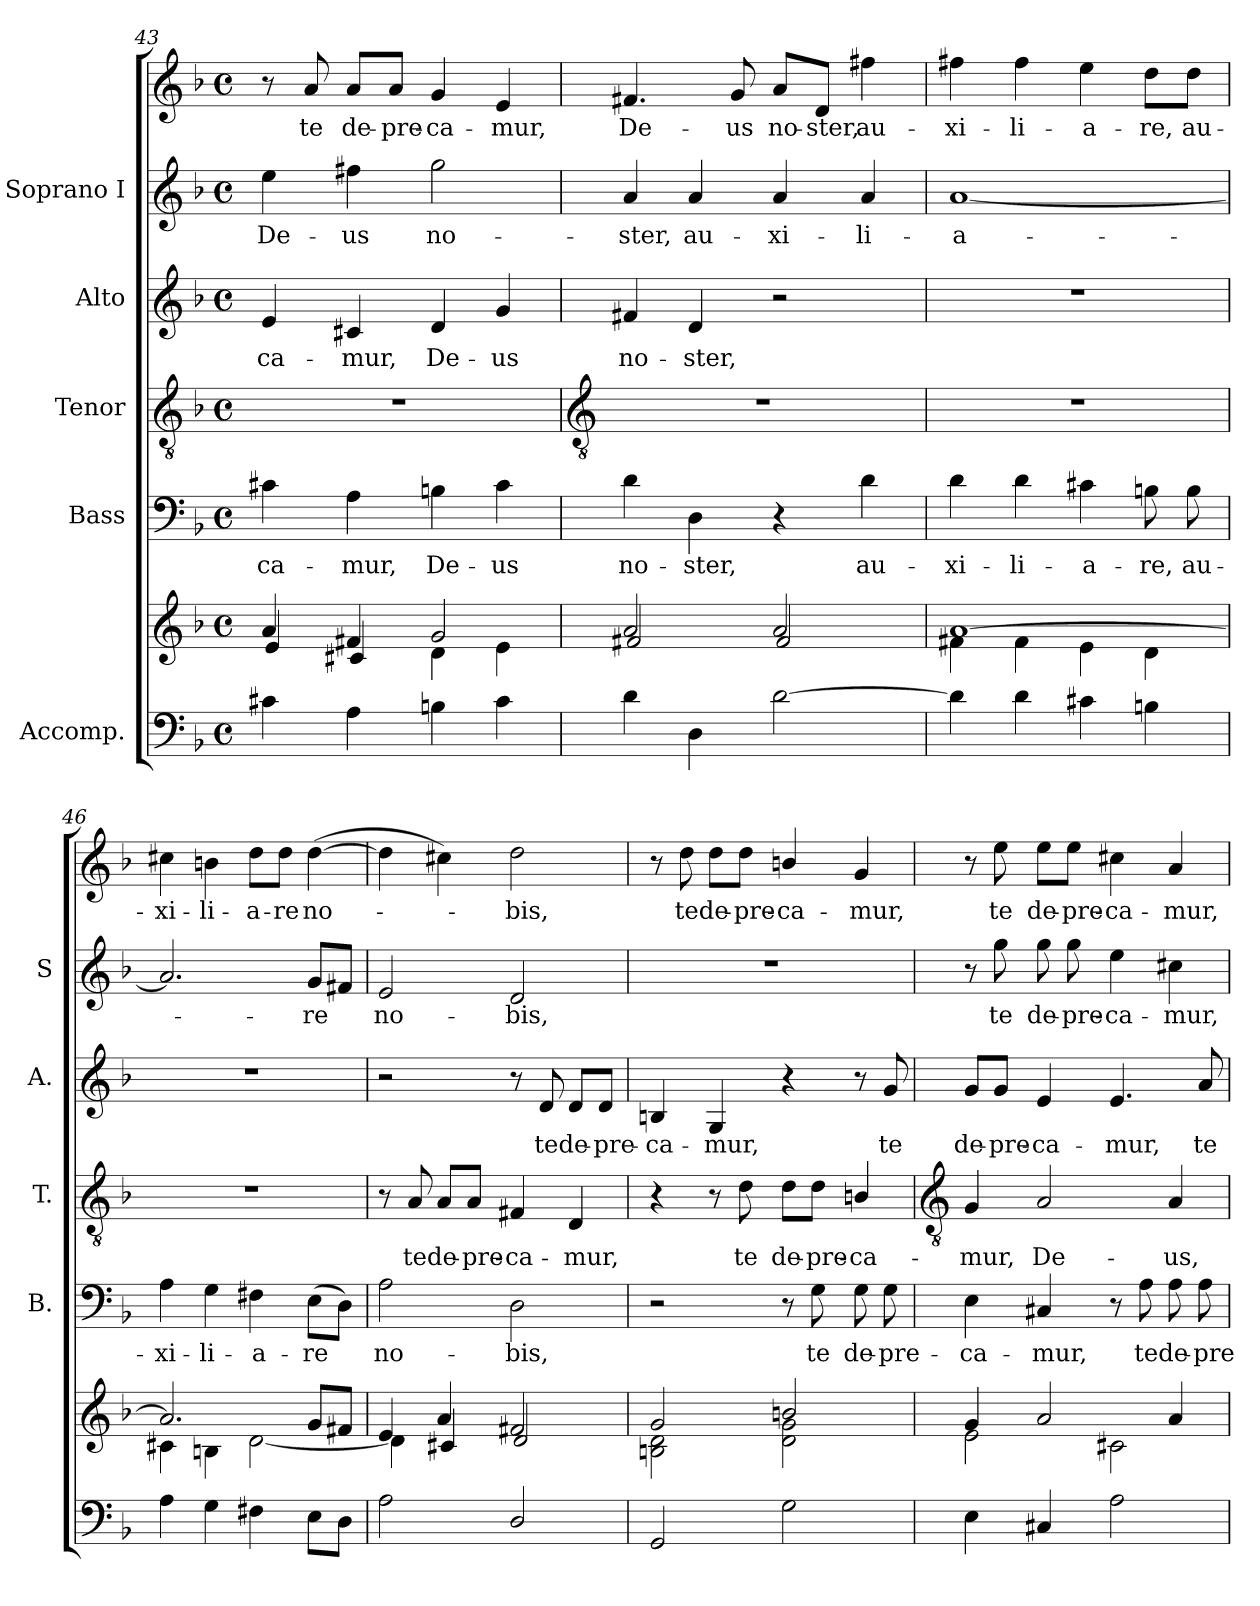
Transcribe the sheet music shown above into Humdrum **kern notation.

**kern	**kern	**kern	**text	**kern	**text	**kern	**text	**kern	**text	**kern	**text
*part5	*part5	*part4	*part4	*part3	*part3	*part2	*part2	*part1	*part1	*part1	*part1
*staff7	*staff6	*staff5	*staff5	*staff4	*staff4	*staff3	*staff3	*staff2	*staff2	*staff1	*staff1
*I"Accomp.	*	*I"Bass	*	*I"Tenor	*	*I"Alto	*	*I"Soprano I	*	*	*
*	*	*I'B.	*	*I'T.	*	*I'A.	*	*I'S	*	*	*
*clefF4	*clefG2	*clefF4	*	*clefGv2	*	*clefG2	*	*clefG2	*	*clefG2	*
*k[b-]	*k[b-]	*k[b-]	*	*k[b-]	*	*k[b-]	*	*k[b-]	*	*k[b-]	*
*F:	*F:	*F:	*	*F:	*	*F:	*	*F:	*	*F:	*
*M4/4	*M4/4	*M4/4	*	*M4/4	*	*M4/4	*	*M4/4	*	*M4/4	*
*met(c)	*met(c)	*met(c)	*	*met(c)	*	*met(c)	*	*met(c)	*	*met(c)	*
=43	=43	=43	=43	=43	=43	=43	=43	=43	=43	=43	=43
*	*^	*	*	*	*	*	*	*	*	*	*
!	!	!	!	!LO:LY:b	!	!	!	!LO:LY:b	!	!LO:LY:b	!	!
4c#X	4a/	4e/	4c#X	-ca-	1r	.	4e	-ca-	4ee	De-	8r	.
!	!	!	!	!	!	!	!	!	!	!	!	!LO:LY:b
.	.	.	.	.	.	.	.	.	.	.	8a	te
!	!	!	!	!LO:LY:b	!	!	!	!LO:LY:b	!	!LO:LY:b	!	!LO:LY:b
4A	4f#X/	4c#X/	4A	-mur,	.	.	4c#X	-mur,	4ff#X	-us	8a/L	de-
!	!	!	!	!	!	!	!	!	!	!	!	!LO:LY:b
.	.	.	.	.	.	.	.	.	.	.	8a/J	-pre-
!	!	!	!	!LO:LY:b	!	!	!	!LO:LY:b	!	!LO:LY:b	!	!LO:LY:b
4Bn	2g/	4d\	4Bn	De-	.	.	4d	De-	2gg	no-	4g	-ca-
!	!	!	!	!LO:LY:b	!	!	!	!LO:LY:b	!	!	!	!LO:LY:b
4c#	.	4e\	4c#	-us	.	.	4g	-us	.	.	4e	-mur,
*	*v	*v	*	*	*	*	*	*	*	*	*	*
!!LO:LB:g=z
=44	=44	=44	=44	=44	=44	=44	=44	=44	=44	=44	=44
*	*	*	*	*clefGv2	*	*	*	*	*	*	*
*	*^	*	*	*	*	*	*	*	*	*	*
*	*	*^	*	*	*	*	*	*	*	*	*	*
!	!	!	!	!	!LO:LY:b	!	!	!	!LO:LY:b	!	!LO:LY:b	!	!LO:LY:b
4d	2a/	2f#X/	1ryy	4d	no-	1r	.	4f#X	no-	4a	-ster,	4.f#X	-De-
!	!	!	!	!	!LO:LY:b	!	!	!	!LO:LY:b	!	!LO:LY:b	!	!
4D	.	.	.	4D	-ster,	.	.	4d	-ster,	4a	au-	.	.
!	!	!	!	!	!	!	!	!	!	!	!	!	!LO:LY:b
.	.	.	.	.	.	.	.	.	.	.	.	8g	-us
!	!	!	!	!	!	!	!	!	!	!	!LO:LY:b	!	!LO:LY:b
[2d	2a/	2f#/	.	4r	.	.	.	2r	.	4a	-xi-	8a/L	no-
!	!	!	!	!	!	!	!	!	!	!	!	!	!LO:LY:b
.	.	.	.	.	.	.	.	.	.	.	.	8d/J	-ster,
!	!	!	!	!	!LO:LY:b	!	!	!	!	!	!LO:LY:b	!	!LO:LY:b
.	.	.	.	4d	au-	.	.	.	.	4a	-li-	4ff#X	au-
=45	=45	=45	=45	=45	=45	=45	=45	=45	=45	=45	=45	=45	=45
!	!	!	!	!	!LO:LY:b	!	!	!	!	!	!LO:LY:b	!	!LO:LY:b
4d]	[1a/	4f#X\	1ryy	4d	-xi-	1r	.	1r	.	[1a	-a-	4ff#X	-xi-
!	!	!	!	!	!LO:LY:b	!	!	!	!	!	!	!	!LO:LY:b
4d	.	4f#\	.	4d	-li-	.	.	.	.	.	.	4ff#	-li-
!	!	!	!	!	!LO:LY:b	!	!	!	!	!	!	!	!LO:LY:b
4c#X	.	4e\	.	4c#X	-a-	.	.	.	.	.	.	4ee	-a-
!	!	!	!	!	!LO:LY:b	!	!	!	!	!	!	!	!LO:LY:b
4Bn	.	4d\	.	8Bn	-re,	.	.	.	.	.	.	8dd\L	-re,
!	!	!	!	!	!LO:LY:b	!	!	!	!	!	!	!	!LO:LY:b
.	.	.	.	8B	au-	.	.	.	.	.	.	8dd\J	au-
=46	=46	=46	=46	=46	=46	=46	=46	=46	=46	=46	=46	=46	=46
!	!	!	!	!	!LO:LY:b	!	!	!	!	!	!	!	!LO:LY:b
4A	2.a/]	4c#X\	1ryy	4A	-xi-	1r	.	1r	.	2.a]	.	4cc#X	xi-
!	!	!	!	!	!LO:LY:b	!	!	!	!	!	!	!	!LO:LY:b
4G	.	4Bn\	.	4G	-li-	.	.	.	.	.	.	4bn	-li-
!	!	!	!	!	!LO:LY:b	!	!	!	!	!	!	!	!LO:LY:b
4F#X	.	[2d\	.	4F#X	-a-	.	.	.	.	.	.	8dd\L	-a-
!	!	!	!	!	!	!	!	!	!	!	!	!	!LO:LY:b
.	.	.	.	.	.	.	.	.	.	.	.	8dd\J	-re
!	!	!	!	!	!LO:LY:b	!	!	!	!	!	!LO:LY:b	!	!LO:LY:b
8EL	8g/L	.	.	(>8EL	-re	.	.	.	.	8gL	re	(>[4dd	no-
8DJ	8f#X/J	.	.	8DJ)	.	.	.	.	.	8f#XJ	.	.	.
=47	=47	=47	=47	=47	=47	=47	=47	=47	=47	=47	=47	=47	=47
!	!	!	!	!	!LO:LY:b	!	!	!	!	!	!LO:LY:b	!	!
2A	4e/	4d\]	1ryy	2A	no-	8r	.	2r	.	2e	no-	4dd]	.
!	!	!	!	!	!	!	!LO:LY:b	!	!	!	!	!	!
.	.	.	.	.	.	8A	te	.	.	.	.	.	.
!	!	!	!	!	!	!	!LO:LY:b	!	!	!	!	!	!
.	4a/	4c#X/	.	.	.	8A/L	de-	.	.	.	.	4cc#X)	.
!	!	!	!	!	!	!	!LO:LY:b	!	!	!	!	!	!
.	.	.	.	.	.	8A/J	-pre-	.	.	.	.	.	.
!	!	!	!	!	!LO:LY:b	!	!LO:LY:b	!	!	!	!LO:LY:b	!	!LO:LY:b
2D/	2f#X/	2d/	.	2D	-bis,	4F#X	-ca-	8r	.	2d	-bis,	2dd	bis,
!	!	!	!	!	!	!	!	!	!LO:LY:b	!	!	!	!
.	.	.	.	.	.	.	.	8d	te	.	.	.	.
!	!	!	!	!	!	!	!LO:LY:b	!	!LO:LY:b	!	!	!	!
.	.	.	.	.	.	4D	-mur,	8d/L	de-	.	.	.	.
!	!	!	!	!	!	!	!	!	!LO:LY:b	!	!	!	!
.	.	.	.	.	.	.	.	8d/J	-pre-	.	.	.	.
=48	=48	=48	=48	=48	=48	=48	=48	=48	=48	=48	=48	=48	=48
!	!	!	!	!	!	!	!	!	!LO:LY:b	!	!	!	!
2GG	2g/	2Bn\ 2d\	1ryy	2r	.	4r	.	4Bn	-ca-	1r	.	8r	.
!	!	!	!	!	!	!	!	!	!	!	!	!	!LO:LY:b
.	.	.	.	.	.	.	.	.	.	.	.	8dd	te
!	!	!	!	!	!	!	!	!	!LO:LY:b	!	!	!	!LO:LY:b
.	.	.	.	.	.	8r	.	4G	-mur,	.	.	8dd\L	de-
!	!	!	!	!	!	!	!LO:LY:b	!	!	!	!	!	!LO:LY:b
.	.	.	.	.	.	8d	te	.	.	.	.	8dd\J	-pre-
!	!	!	!	!	!	!	!LO:LY:b	!	!	!	!	!	!LO:LY:b
2G	2bn/	2d\ 2g\	.	8r	.	8d\L	de-	4r	.	.	.	4bn/	-ca-
!	!	!	!	!	!LO:LY:b	!	!LO:LY:b	!	!	!	!	!	!
.	.	.	.	8G	te	8d\J	-pre-	.	.	.	.	.	.
!	!	!	!	!	!LO:LY:b	!	!LO:LY:b	!	!	!	!	!	!LO:LY:b
.	.	.	.	8G	de-	4Bn/	-ca-	8r	.	.	.	4g	-mur,
!	!	!	!	!	!LO:LY:b	!	!	!	!LO:LY:b	!	!	!	!
.	.	.	.	8G	-pre-	.	.	8g	te	.	.	.	.
!!LO:LB:g=z
=49	=49	=49	=49	=49	=49	=49	=49	=49	=49	=49	=49	=49	=49
*	*	*	*	*	*	*clefGv2	*	*	*	*	*	*	*
!	!	!	!	!	!LO:LY:b	!	!LO:LY:b	!	!LO:LY:b	!	!	!	!
4E	4g/	2e\	1ryy	4E	-ca-	4G	-mur,	8g/L	de-	8r	.	8r	.
!	!	!	!	!	!	!	!	!	!LO:LY:b	!	!LO:LY:b	!	!LO:LY:b
.	.	.	.	.	.	.	.	8g/J	-pre-	8gg	te	8ee	te
!	!	!	!	!	!LO:LY:b	!	!LO:LY:b	!	!LO:LY:b	!	!LO:LY:b	!	!LO:LY:b
4C#X	2a/	.	.	4C#X	-mur,	2A	De-	4e	-ca-	8gg	de-	8ee\L	de-
!	!	!	!	!	!	!	!	!	!	!	!LO:LY:b	!	!LO:LY:b
.	.	.	.	.	.	.	.	.	.	8gg	-pre-	8ee\J	-pre-
!	!	!	!	!	!	!	!	!	!LO:LY:b	!	!LO:LY:b	!	!LO:LY:b
2A	.	2c#X\	.	8r	.	.	.	4.e	-mur,	4ee	-ca-	4cc#X	-ca-
!	!	!	!	!	!LO:LY:b	!	!	!	!	!	!	!	!
.	.	.	.	8A	te	.	.	.	.	.	.	.	.
!	!	!	!	!	!LO:LY:b	!	!LO:LY:b	!	!	!	!LO:LY:b	!	!LO:LY:b
.	4a/	.	.	8A	de-	4A	-us,	.	.	4cc#X	-mur,	4a	-mur,
!	!	!	!	!	!LO:LY:b	!	!	!	!LO:LY:b	!	!	!	!
.	.	.	.	8A	-pre-	.	.	8a	te	.	.	.	.
*	*v	*v	*v	*	*	*	*	*	*	*	*	*	*
=	=	=	=	=	=	=	=	=	=	=	=
*-	*-	*-	*-	*-	*-	*-	*-	*-	*-	*-	*-
